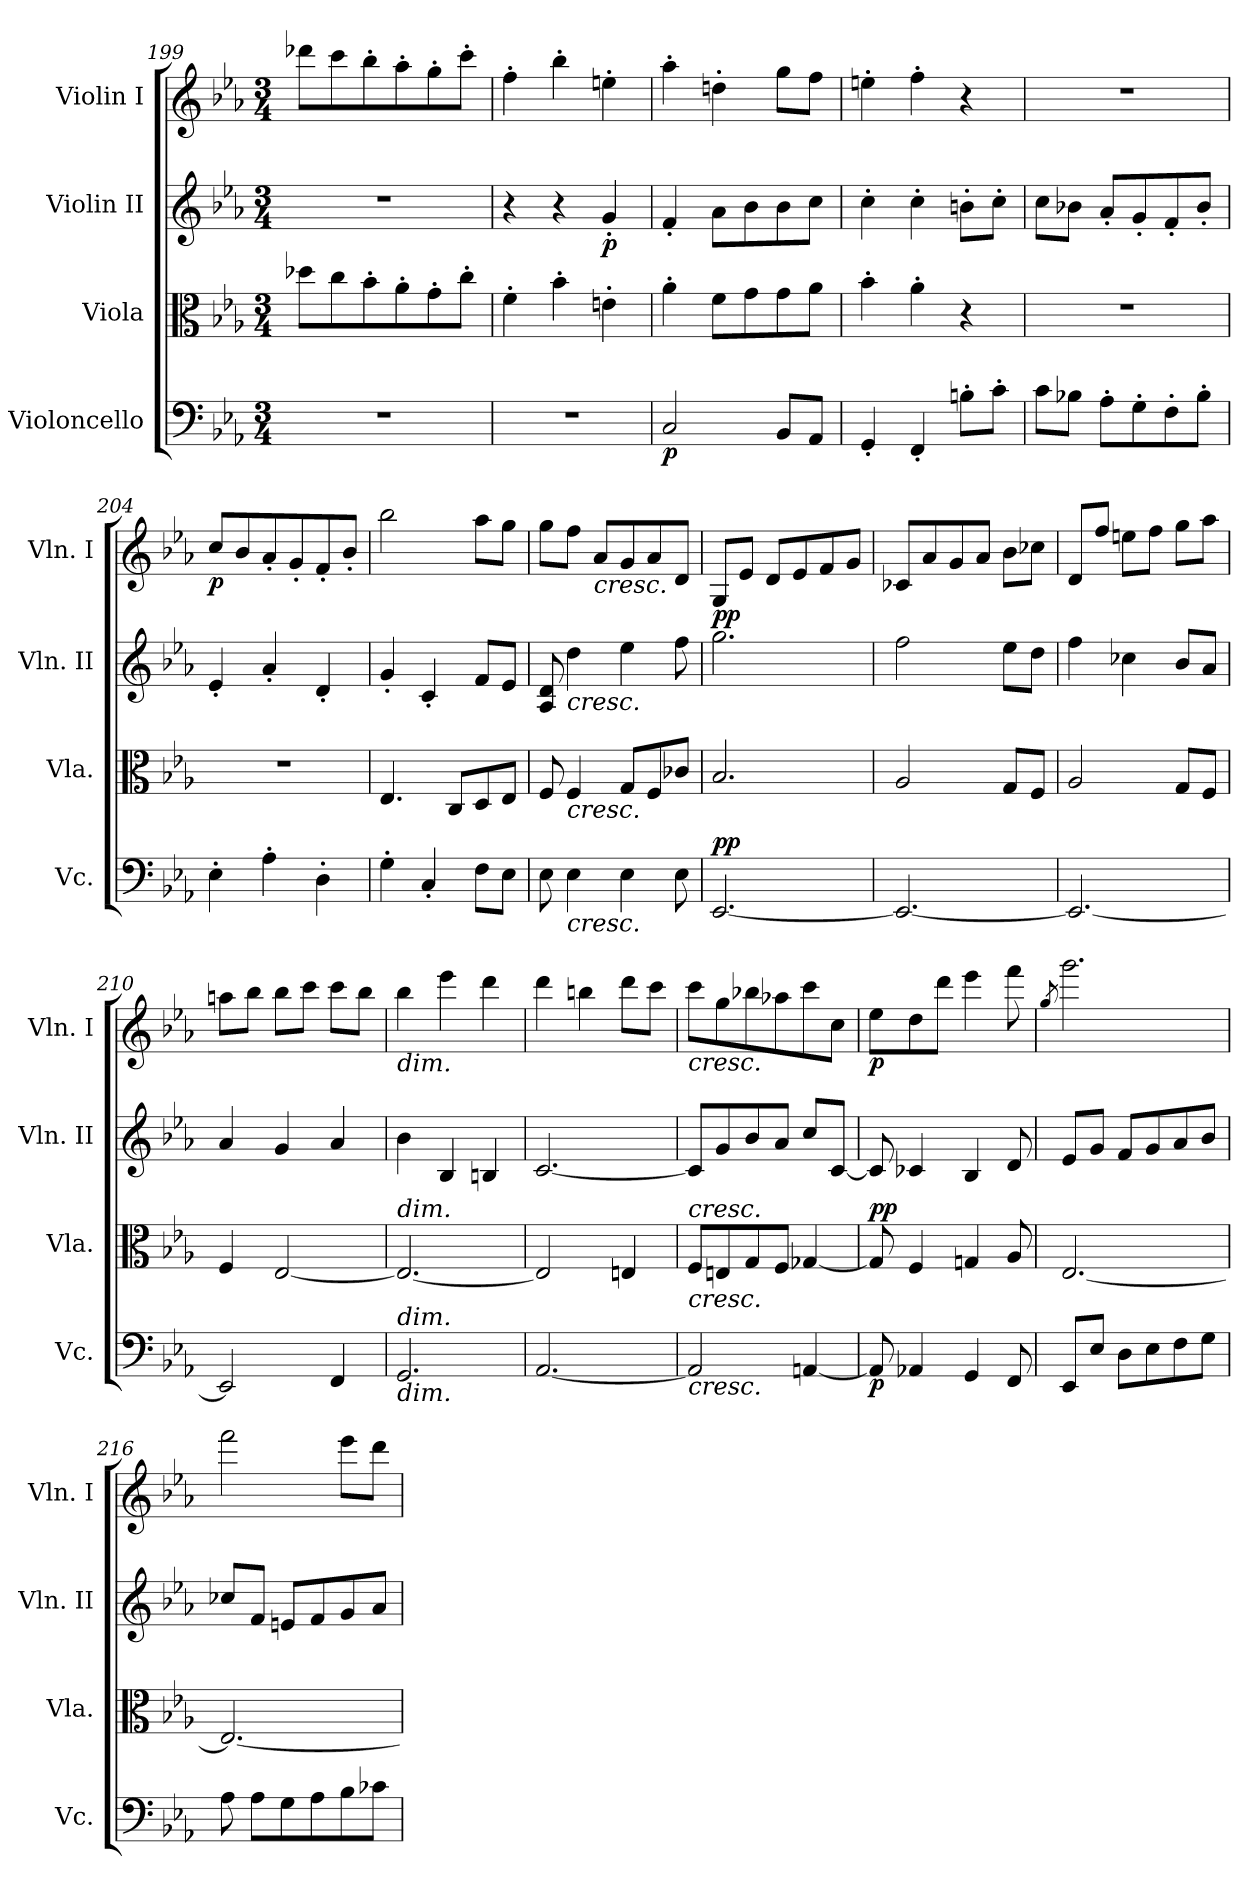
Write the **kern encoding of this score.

**kern	**dynam	**kern	**dynam	**kern	**dynam	**kern	**dynam
*part4	*part4	*part3	*part3	*part2	*part2	*part1	*part1
*staff4	*staff4	*staff3	*staff3	*staff2	*staff2	*staff1	*staff1
*I"Violoncello	*	*I"Viola	*	*I"Violin II	*	*I"Violin I	*
*I'Vc.	*	*I'Vla.	*	*I'Vln. II	*	*I'Vln. I	*
*clefF4	*	*clefC3	*	*clefG2	*	*clefG2	*
*k[b-e-a-]	*	*k[b-e-a-]	*	*k[b-e-a-]	*	*k[b-e-a-]	*
*E-:	*	*E-:	*	*E-:	*	*E-:	*
*M3/4	*	*M3/4	*	*M3/4	*	*M3/4	*
=199	=199	=199	=199	=199	=199	=199	=199
2.r	.	8dd-X\L	.	2.r	.	8ddd-X\L	.
.	.	8cc\	.	.	.	8ccc\	.
.	.	8b-'\	.	.	.	8bb-'\	.
.	.	8a-'\	.	.	.	8aa-'\	.
.	.	8g'\	.	.	.	8gg'\	.
.	.	8cc'\J	.	.	.	8ccc'\J	.
=200	=200	=200	=200	=200	=200	=200	=200
2.r	.	4f'\	.	4r	.	4ff'\	.
.	.	4b-'\	.	4r	.	4bb-'\	.
!	!	!	!	!	!LO:DY:b	!	!
.	.	4en'\	.	4g'/	p	4een'\	.
=201	=201	=201	=201	=201	=201	=201	=201
!	!LO:DY:b	!	!	!	!	!	!
2C/	p	4a-'\	.	4f'/	.	4aa-'\	.
.	.	8f\L	.	8a-\L	.	4ddn'\	.
.	.	8g\	.	8b-\	.	.	.
8BB-/L	.	8g\	.	8b-\	.	8gg\L	.
8AA-/J	.	8a-\J	.	8cc\J	.	8ff\J	.
=202	=202	=202	=202	=202	=202	=202	=202
4GG'/	.	4b-'\	.	4cc'\	.	4een'\	.
4FF'/	.	4a-'\	.	4cc'\	.	4ff'\	.
8Bn'\L	.	4r	.	8bn'\L	.	4r	.
8c'\J	.	.	.	8cc'\J	.	.	.
!!LO:PB:g=z
=203	=203	=203	=203	=203	=203	=203	=203
8c\L	.	2.r	.	8cc\L	.	2.r	.
8B-X\J	.	.	.	8b-X\J	.	.	.
8A-'\L	.	.	.	8a-'/L	.	.	.
8G'\	.	.	.	8g'/	.	.	.
8F'\	.	.	.	8f'/	.	.	.
8B-'\J	.	.	.	8b-'/J	.	.	.
=204	=204	=204	=204	=204	=204	=204	=204
!	!	!	!	!	!	!	!LO:DY:b
4E-'\	.	2.r	.	4e-'/	.	8cc/L	p
.	.	.	.	.	.	8b-/	.
4A-'\	.	.	.	4a-'/	.	8a-'/	.
.	.	.	.	.	.	8g'/	.
4D'\	.	.	.	4d'/	.	8f'/	.
.	.	.	.	.	.	8b-'/J	.
=205	=205	=205	=205	=205	=205	=205	=205
4G'\	.	4.E-/	.	4g'/	.	2bb-\	.
4C'/	.	.	.	4c'/	.	.	.
.	.	8C/L	.	.	.	.	.
8F\L	.	8D/	.	8f/L	.	8aa-\L	.
8E-\J	.	8E-/J	.	8e-/J	.	8gg\J	.
=206	=206	=206	=206	=206	=206	=206	=206
8E-\	.	8F/	.	8A-/ 8d/	.	8gg\L	.
!	!	!	!	!LO:TX:b:i:t=cresc.	!	!	!
!	!	!LO:TX:b:i:t=cresc.	!	!	!	!	!
!LO:TX:b:i:t=cresc.	!	!	!	!	!	!	!
4E-\	.	4F/	.	4dd\	.	8ff\J	.
!	!	!	!	!	!	!LO:TX:b:i:t=cresc.	!
.	.	.	.	.	.	8a-/L	.
4E-\	.	8G/L	.	4ee-\	.	8g/	.
.	.	8F/	.	.	.	8a-/	.
8E-\	.	8c-X/J	.	8ff\	.	8d/J	.
=207	=207	=207	=207	=207	=207	=207	=207
!	!LO:DY:a	!	!	!	!	!	!
!	!LO:DY:n=1:b	!	!	!	!LO:DY:b	!	!
!	!	!	!	!	!LO:DY:n=1:a	!	!
[2.EE-/	p p	2.B-/	.	2.gg\	p p	8G/L	.
.	.	.	.	.	.	8e-/J	.
.	.	.	.	.	.	8d/L	.
.	.	.	.	.	.	8e-/	.
.	.	.	.	.	.	8f/	.
.	.	.	.	.	.	8g/J	.
!!LO:PB:g=z
=208	=208	=208	=208	=208	=208	=208	=208
2.EE-/_	.	2A-/	.	2ff\	.	8c-X/L	.
.	.	.	.	.	.	8a-/	.
.	.	.	.	.	.	8g/	.
.	.	.	.	.	.	8a-/J	.
.	.	8G/L	.	8ee-\L	.	8b-\L	.
.	.	8F/J	.	8dd\J	.	8cc-X\J	.
=209	=209	=209	=209	=209	=209	=209	=209
2.EE-/_	.	2A-/	.	4ff\	.	8d/L	.
.	.	.	.	.	.	8ff/J	.
.	.	.	.	4cc-X\	.	8een\L	.
.	.	.	.	.	.	8ff\J	.
.	.	8G/L	.	8b-/L	.	8gg\L	.
.	.	8F/J	.	8a-/J	.	8aa-\J	.
=210	=210	=210	=210	=210	=210	=210	=210
2EE-/]	.	4F/	.	4a-/	.	8aan\L	.
.	.	.	.	.	.	8bb-\J	.
.	.	[2E-/	.	4g/	.	8bb-\L	.
.	.	.	.	.	.	8ccc\J	.
4FF/	.	.	.	4a-/	.	8ccc\L	.
.	.	.	.	.	.	8bb-\J	.
=211	=211	=211	=211	=211	=211	=211	=211
!	!	!	!	!	!	!LO:TX:b:i:t=dim.	!
!	!	!LO:TX:a:i:t=dim.	!	!	!	!	!
!LO:TX:a:i:t=dim.	!	!	!	!	!	!	!
!LO:TX:b:i:t=dim.	!	!	!	!	!	!	!
2.GG/	.	2.E-/_	.	4b-\	.	4bb-\	.
.	.	.	.	4B-/	.	4eee-\	.
.	.	.	.	4Bn/	.	4ddd\	.
=212	=212	=212	=212	=212	=212	=212	=212
[2.AA-/	.	2E-/]	.	[2.c/	.	4ddd\	.
.	.	.	.	.	.	4bbn\	.
.	.	4En/	.	.	.	8ddd\L	.
.	.	.	.	.	.	8ccc\J	.
!!LO:LB:g=z
=213	=213	=213	=213	=213	=213	=213	=213
!	!	!	!	!	!	!LO:TX:b:i:t=cresc.	!
!	!	!LO:TX:b:i:t=cresc.	!	!	!	!	!
!	!	!LO:TX:a:i:t=cresc.	!	!	!	!	!
!LO:TX:b:i:t=cresc.	!	!	!	!	!	!	!
2AA-/]	.	8F/L	.	8c/L]	.	8ccc\L	.
.	.	8En/	.	8g/	.	8gg\	.
.	.	8G/	.	8b-/	.	8bb-X\	.
.	.	8F/J	.	8a-/J	.	8aa-X\	.
[4AAn/	.	[4G-X/	.	8cc/L	.	8ccc\	.
.	.	.	.	[8c/J	.	8cc\J	.
!!LO:LB:g=z
=214	=214	=214	=214	=214	=214	=214	=214
!	!LO:DY:b	!	!LO:DY:a	!	!	!	!
!	!	!	!LO:DY:n=1:b	!	!	!	!LO:DY:b
8AA/]	p	8G-/]	p p	8c/]	.	8ee-\L	p
4AA-X/	.	4F/	.	4c-X/	.	8dd\	.
.	.	.	.	.	.	8ddd\J	.
4GG/	.	4Gn/	.	4B-/	.	4eee-\	.
8FF/	.	8A-/	.	8d/	.	8fff\	.
=215	=215	=215	=215	=215	=215	=215	=215
.	.	.	.	.	.	8qgg/	.
8EE-/L	.	[2.E-/	.	8e-/L	.	2.ggg\	.
8E-/J	.	.	.	8g/J	.	.	.
8D\L	.	.	.	8f/L	.	.	.
8E-\	.	.	.	8g/	.	.	.
8F\	.	.	.	8a-/	.	.	.
8G\J	.	.	.	8b-/J	.	.	.
=216	=216	=216	=216	=216	=216	=216	=216
8A-\	.	2.E-/_	.	8cc-X/L	.	2fff\	.
8A-\L	.	.	.	8f/J	.	.	.
8G\	.	.	.	8en/L	.	.	.
8A-\	.	.	.	8f/	.	.	.
8B-\	.	.	.	8g/	.	8eee-\L	.
8c-X\J	.	.	.	8a-/J	.	8ddd\J	.
=	=	=	=	=	=	=	=
*-	*-	*-	*-	*-	*-	*-	*-
